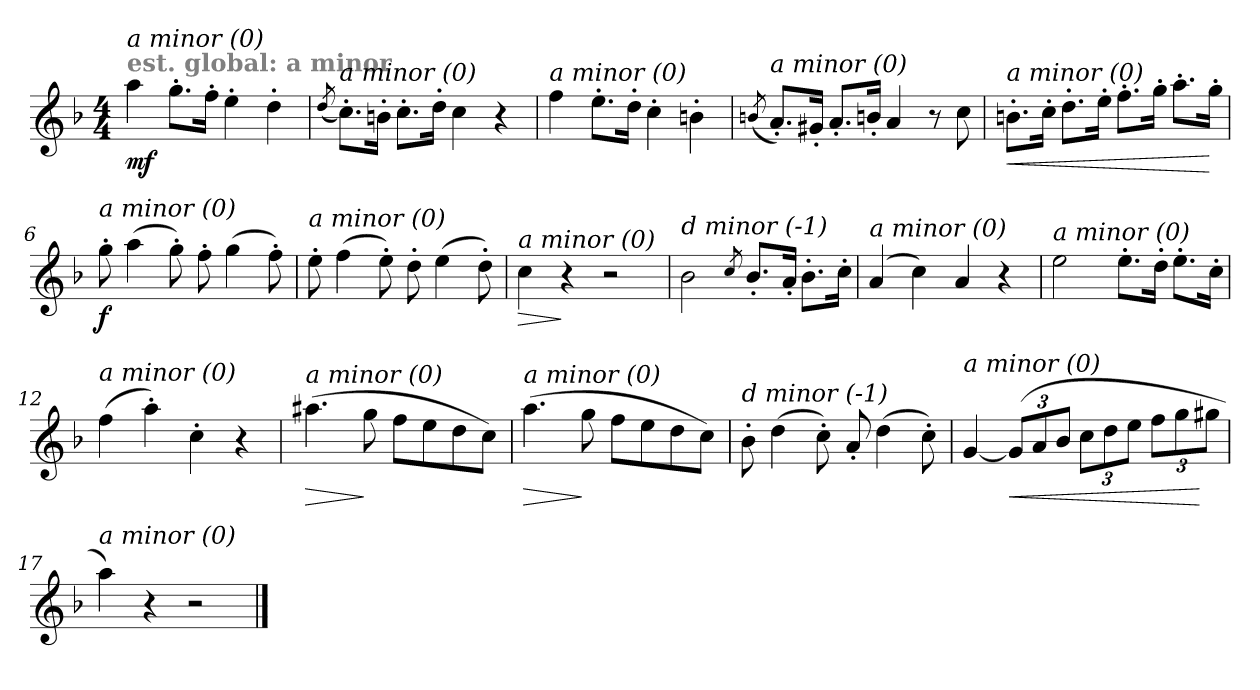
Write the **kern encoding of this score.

**kern	**dynam
*part1	*part1
*staff1	*staff1
*clefG2	*
*k[b-]	*
*F:	*
*M4/4	*
=1	=1
!LO:TX:a:B:color=#808080:t=est. global&colon; a minor	!
!LO:TX:i:t=a minor (0)	!
!	!LO:DY:b
4aa\	mf
8.gg'>\L	.
16ff'>\Jk	.
4ee'>\	.
4dd'>\	.
=2	=2
(<8qdd/	.
!LO:TX:i:t=a minor (0)	!
8.cc'>\L)	.
16bn'>\Jk	.
8.cc'>\L	.
16dd'>\Jk	.
4cc\	.
4r	.
=3	=3
!LO:TX:i:t=a minor (0)	!
4ff\	.
8.ee'>\L	.
16dd'>\Jk	.
4cc'>\	.
4bn'>\	.
=4	=4
(<8qbn/	.
!LO:TX:i:t=a minor (0)	!
8.a'</L)	.
16g#X'</Jk	.
8.a'</L	.
16b'</Jk	.
4a/	.
8r	.
8cc\	.
!!LO:LB:g=z
=5	=5
!LO:TX:i:t=a minor (0)	!
!	!LO:HP:b
8.bn'>\L	<
16cc'>\Jk	.
8.dd'>\L	.
16ee'>\Jk	.
8.ff'>\L	.
16gg'>\Jk	.
8.aa'>\L	.
16gg'>\Jk	[
=6	=6
!LO:TX:i:t=a minor (0)	!
!	!LO:DY:b
8gg'>\	f
(>4aa\	.
8gg'>\)	.
8ff'>\	.
(>4gg\	.
8ff'>\)	.
=7	=7
!LO:TX:i:t=a minor (0)	!
8ee'>\	.
(>4ff\	.
8ee'>\)	.
8dd'>\	.
(>4ee\	.
8dd'>\)	.
=8	=8
!LO:TX:i:t=a minor (0)	!
!	!LO:HP:b
4cc\	>
4r	]
2r	.
=9	=9
!LO:TX:i:t=d minor (-1)	!
2b-\	.
8qcc/	.
8.b-'</L	.
16a'</Jk	.
8.b-'>\L	.
16cc'>\Jk	.
!!LO:LB:g=z
=10	=10
!LO:TX:i:t=a minor (0)	!
(>4a/	.
4cc\)	.
4a/	.
4r	.
=11	=11
!LO:TX:i:t=a minor (0)	!
2ee\	.
8.ee'>\L	.
16dd'>\Jk	.
8.ee'>\L	.
16cc'>\Jk	.
=12	=12
!LO:TX:i:t=a minor (0)	!
(>4ff\	.
4aa'>\)	.
4cc'>\	.
4r	.
=13	=13
!LO:TX:i:t=a minor (0)	!
!	!LO:HP:b
(>4.aa#Xi\	>
8gg\	]
8ff\L	.
8ee\	.
8dd\	.
8cc\J)	.
=14	=14
!LO:TX:i:t=a minor (0)	!
!	!LO:HP:b
(>4.aa\	>
8gg\	]
8ff\L	.
8ee\	.
8dd\	.
8cc\J)	.
!!LO:LB:g=z
=15	=15
!LO:TX:i:t=d minor (-1)	!
8b-'>\	.
(>4dd\	.
8cc'>\)	.
8a'</	.
(>4dd\	.
8cc'>\)	.
=16	=16
!LO:TX:i:t=a minor (0)	!
[4g/	.
!	!LO:HP:b
(>12g/L]	<
12a/	.
12b-j/J	.
12cc\L	.
12dd\	.
12ee\J	.
12ff\L	.
12gg\	.
12gg#X\J	[
=17	=17
!LO:TX:i:t=a minor (0)	!
4aa\)	.
4r	.
2r	.
==	==
*-	*-
